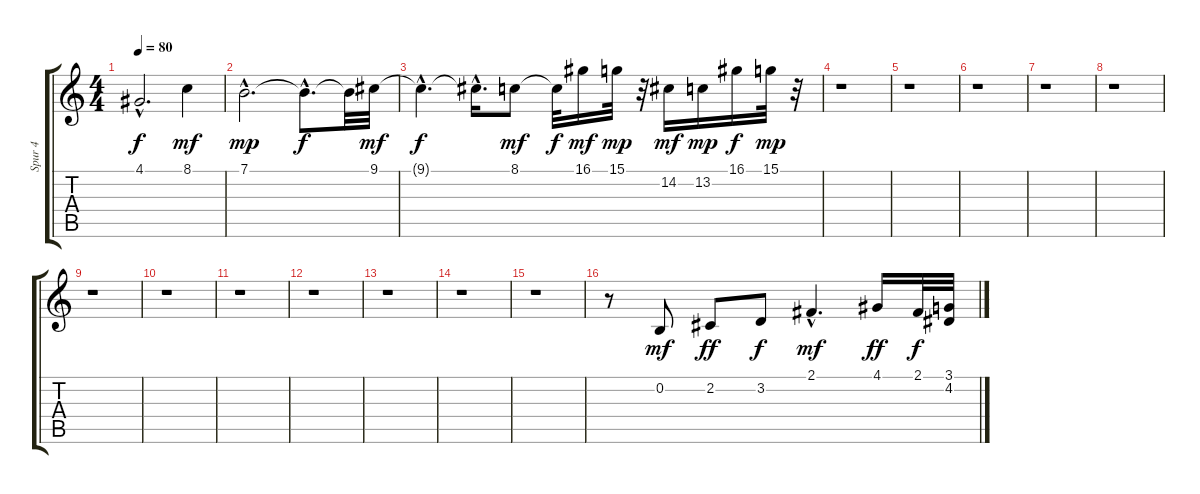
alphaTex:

\track ("Spur 4" "Spur 4") {instrument accordion}
\staff {score tabs}
\tuning (E4 B3 G3 D3 A2 E2) {hide}
\ts (4 4)
\tempo 80
\clef g2
\ks c
4.1{hac t}.2{d dy f} 8.1.4{dy mf} |
7.1{hac}.2{d dy mp} 7.1{hac t}.8{d dy f} 7.1{t}.32 9.1.32{dy mf} |
9.1{hac t}.4{d dy f} 9.1{hac t}.16{d} 8.1.8{dy mf} 8.1{t}.32{dy f} 16.1.16{dy mf} 15.1.32{dy mp} r.32 14.2.16{dy mf} 13.2.16{dy mp} 16.1.16{dy f} 15.1.32{dy mp} r.32 |
r.1 |
r.1 |
r.1 |
r.1 |
r.1 |
r.1 |
r.1 |
r.1 |
r.1 |
r.1 |
r.1 |
r.1 |
r.8 0.2.8{dy mf} 2.2.8{dy ff} 3.2.8{dy f} 2.1{hac}.4{d dy mf} 4.1.16{dy ff} 2.1.32{dy f} (3.1 4.2).32
